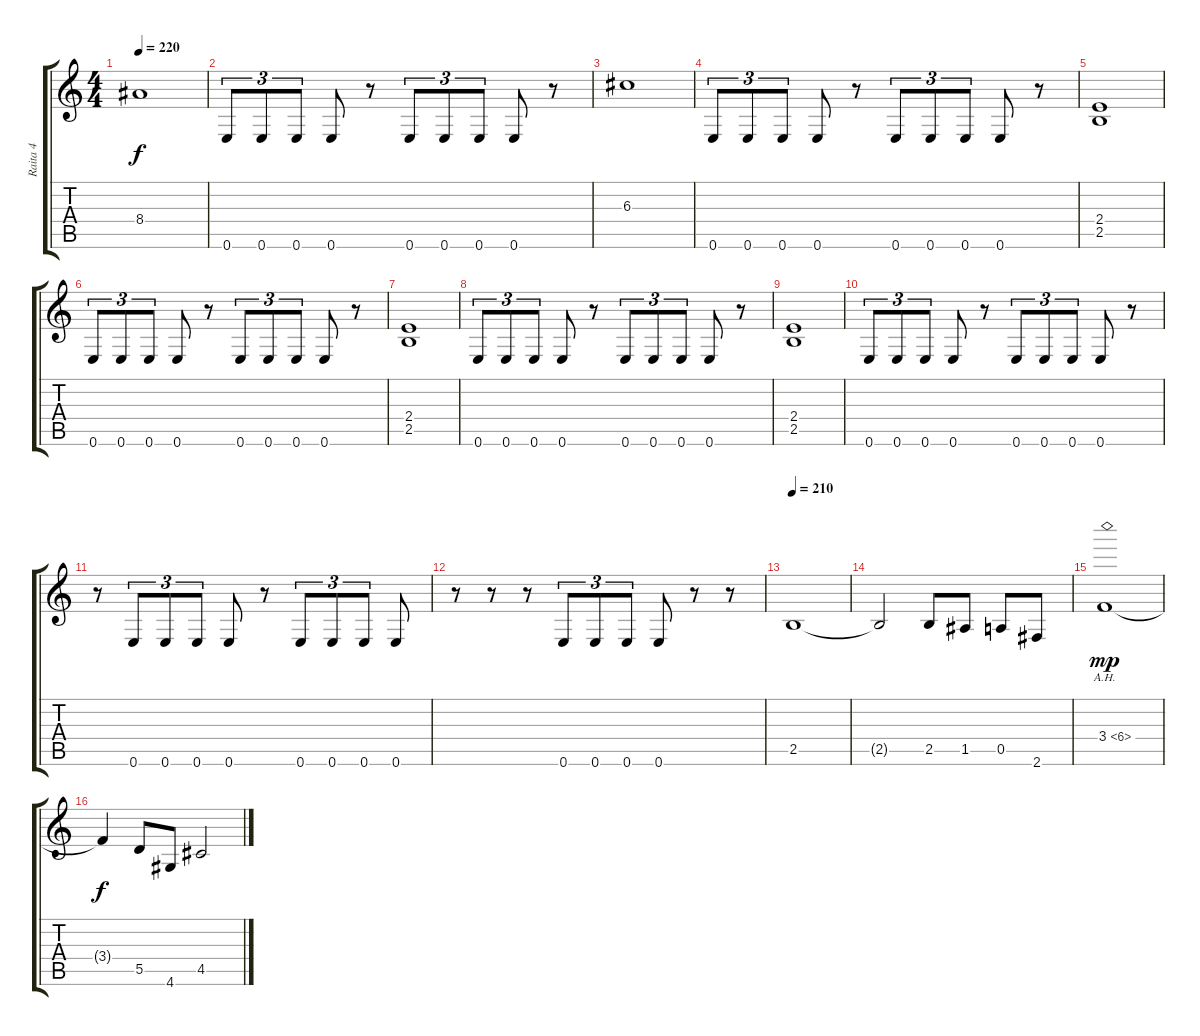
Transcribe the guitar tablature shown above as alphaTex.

\track ("Raita 4" "Raita 4") {instrument distortionguitar}
\staff {score tabs}
\tuning (E4 B3 G3 D3 A2 E2) {hide}
\ts (4 4)
\tempo 220
\clef g2
\ks c
8.4.1{dy f} |
0.6.8{tu (3 2)} 0.6.8{tu (3 2)} 0.6.8{tu (3 2)} 0.6.8 r.8 0.6.8{tu (3 2)} 0.6.8{tu (3 2)} 0.6.8{tu (3 2)} 0.6.8 r.8 |
6.3.1 |
0.6.8{tu (3 2)} 0.6.8{tu (3 2)} 0.6.8{tu (3 2)} 0.6.8 r.8 0.6.8{tu (3 2)} 0.6.8{tu (3 2)} 0.6.8{tu (3 2)} 0.6.8 r.8 |
(2.4 2.5).1 |
0.6.8{tu (3 2)} 0.6.8{tu (3 2)} 0.6.8{tu (3 2)} 0.6.8 r.8 0.6.8{tu (3 2)} 0.6.8{tu (3 2)} 0.6.8{tu (3 2)} 0.6.8 r.8 |
(2.4 2.5).1 |
0.6.8{tu (3 2)} 0.6.8{tu (3 2)} 0.6.8{tu (3 2)} 0.6.8 r.8 0.6.8{tu (3 2)} 0.6.8{tu (3 2)} 0.6.8{tu (3 2)} 0.6.8 r.8 |
(2.4 2.5).1 |
0.6.8{tu (3 2)} 0.6.8{tu (3 2)} 0.6.8{tu (3 2)} 0.6.8 r.8 0.6.8{tu (3 2)} 0.6.8{tu (3 2)} 0.6.8{tu (3 2)} 0.6.8 r.8 |
r.8 0.6.8{tu (3 2)} 0.6.8{tu (3 2)} 0.6.8{tu (3 2)} 0.6.8 r.8 0.6.8{tu (3 2)} 0.6.8{tu (3 2)} 0.6.8{tu (3 2)} 0.6.8 |
r.8 r.8 r.8 0.6.8{tu (3 2)} 0.6.8{tu (3 2)} 0.6.8{tu (3 2)} 0.6.8 r.8 r.8 |
\tempo 210
2.5.1 |
2.5{t}.2 2.5.8 1.5.8 0.5.8 2.6.8 |
3.4{ah 3}.1{dy mp} |
3.4{t}.4{dy f} 5.5.8 4.6.8 4.5.2
